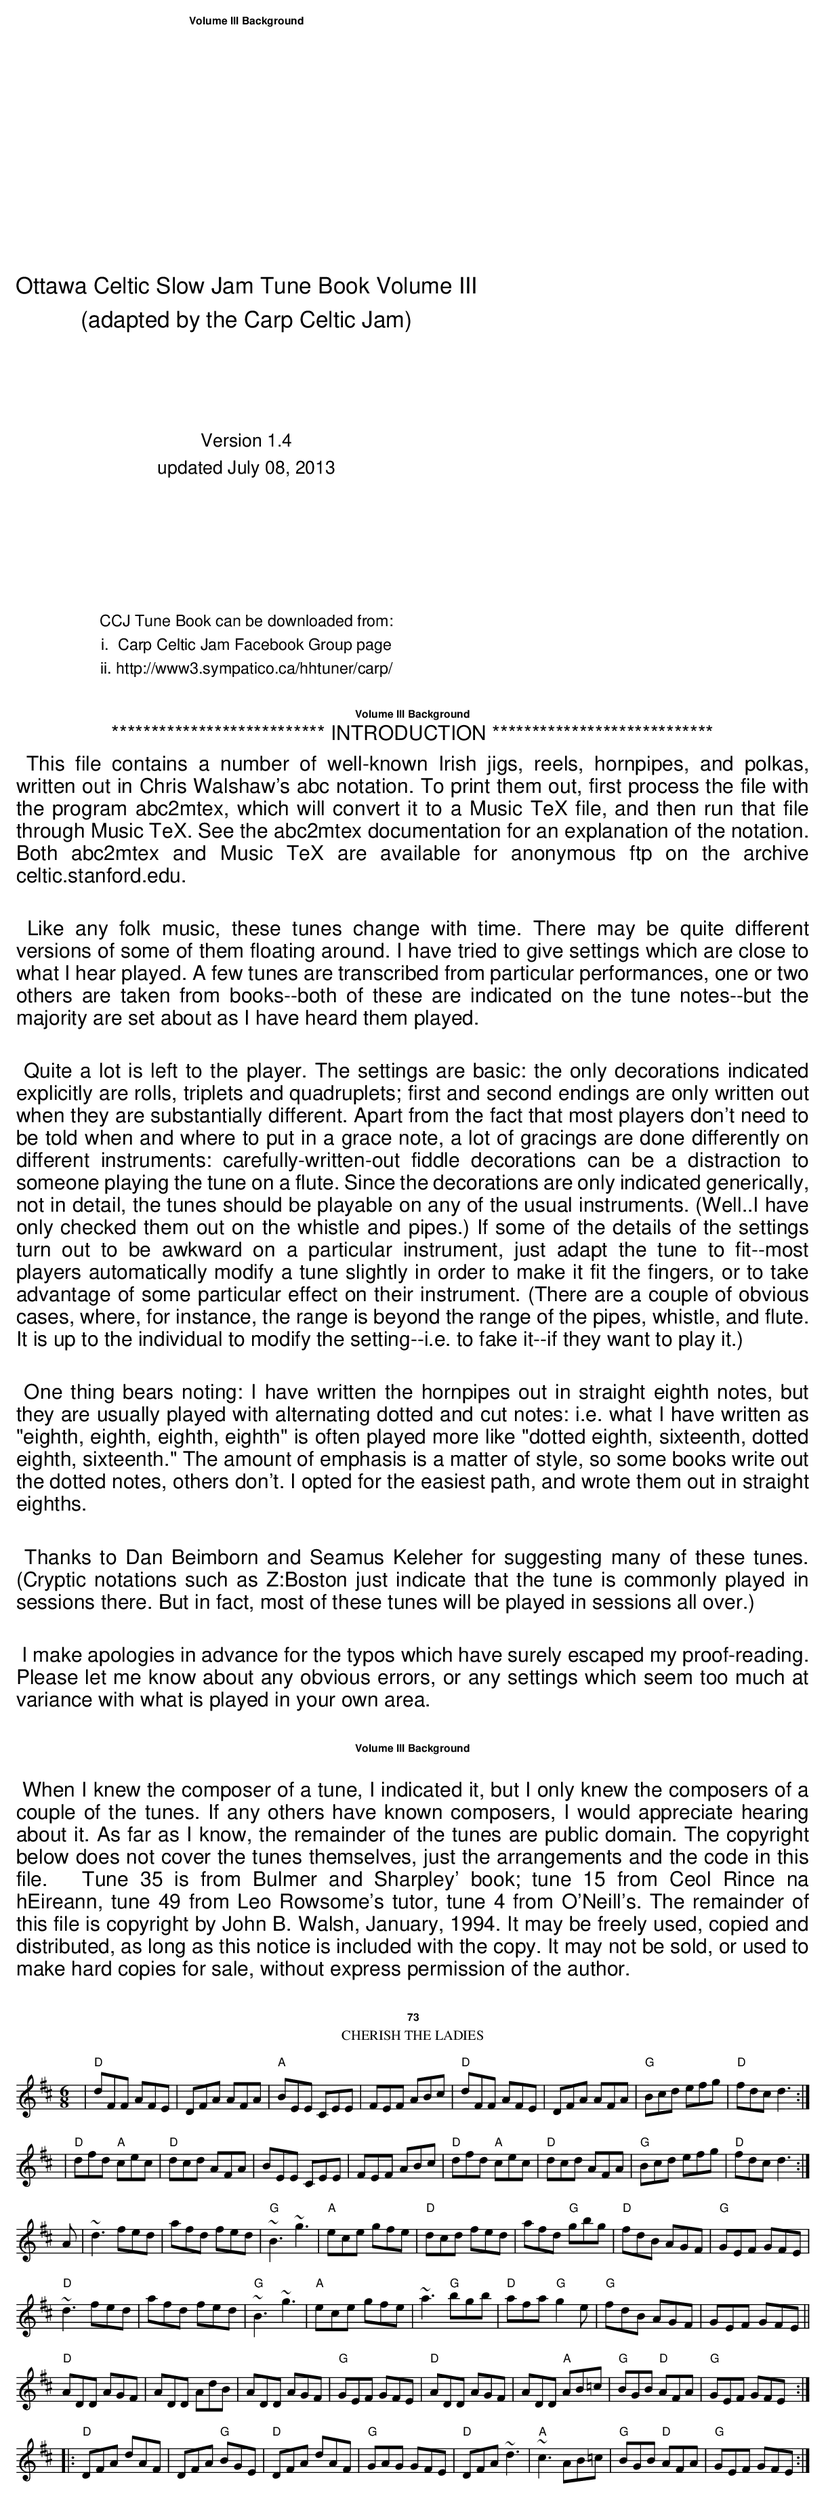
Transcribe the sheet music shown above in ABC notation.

X:1
T:Cherish the Ladies
M:6/8
K:D
|"D"dFF AFE|DFA AFA|"A"BEE CEE|FEF ABc|\
"D"dFF AFE|DFA AFA|"G"Bcd efg|"D"fdc d3:|
|"D"dfd "A"cec|"D"dcd AFA|BEE CEE|FEF ABc|\
"D"dfd "A"cec|"D"dcd AFA|"G"Bcd efg|"D"fdc d3:|
A|~d3 fed|afd fed|"G"~B3 ~g3|"A"ece gfe|\
"D"dcd fed|afd "G"gbg|"D"fdB AGF|"G"GEF GFE|
"D"~d3 fed|afd fed|"G"~B3 ~g3|"A"ece gfe|\
~a3 "G"bgb|"D"afa "G"g2e|"G"fdB AGF|GEF GFE||
"D"ADD AGF|ADD AdB|ADD AGF|"G"GEF GFE|\
"D"ADD AGF|ADD "A"AB=c|"G"BGB "D"AFA|"G"GEF GFE::
"D"DFA dAF|DFA "G"BGE|"D"DFA dAF|"G"GAG GFE|\
"D"DFA ~d3|"A"~c3 AB=c|"G"BGB "D"AFA|"G"GEF GFE:|
